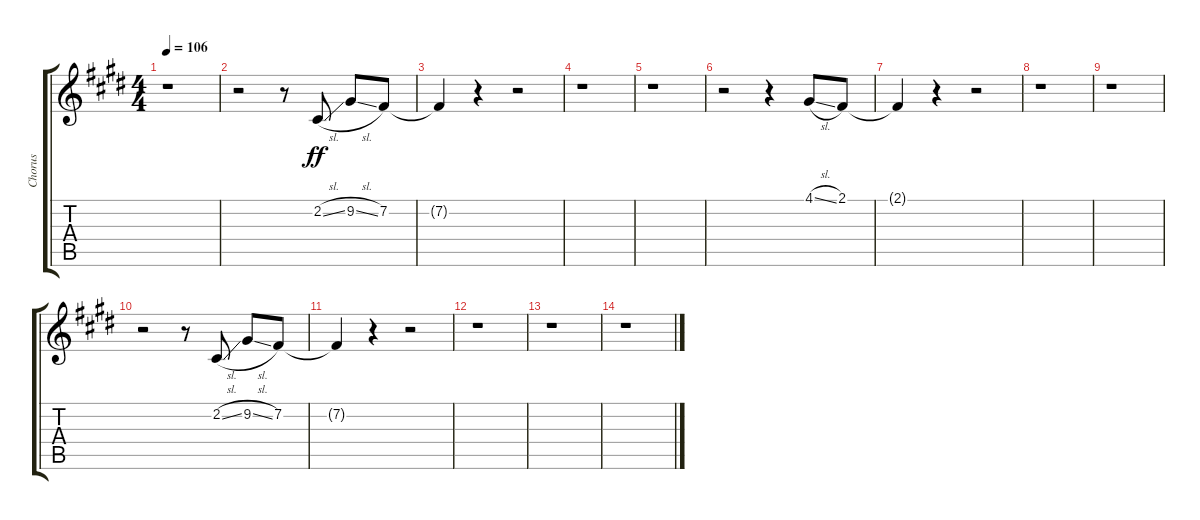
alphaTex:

\track ("Chorus" "Chorus") {instrument voiceoohs}
\staff {score tabs}
\tuning (E4 B3 G3 D3 A2 E2) {hide}
\ts (4 4)
\tempo 106
\clef g2
\ks e
r.1{dy ff} |
r.2 r.8 2.2{sl}.8 9.2{sl}.8 7.2.8 |
7.2{t}.4 r.4 r.2 |
r.1 |
r.1 |
r.2 r.4 4.1{sl}.8 2.1.8 |
2.1{t}.4 r.4 r.2 |
r.1 |
r.1 |
r.2 r.8 2.2{sl}.8 9.2{sl}.8 7.2.8 |
7.2{t}.4 r.4 r.2 |
r.1 |
r.1 |
r.1
